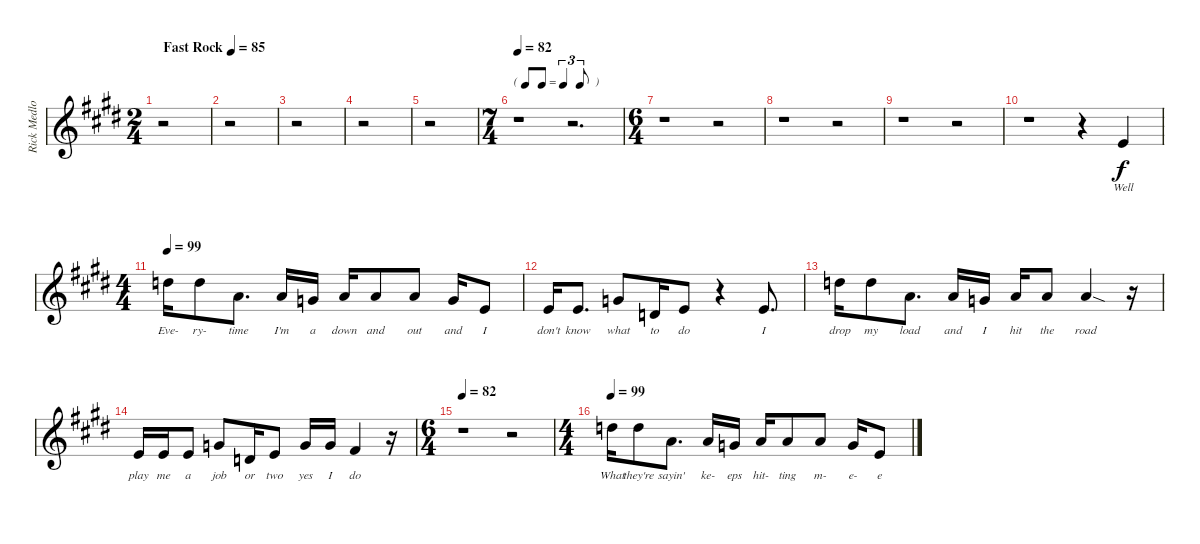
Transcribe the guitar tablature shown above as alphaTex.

\track ("Rick Medlocke Vocals" "Rick Medlo") {instrument violin}
\staff {score}
\tuning (E4 B3 G3 D3 A2 E2) {hide}
\ts (2 4)
\tempo (85 "Fast Rock")
\clef g2
\ks e
r.2{dy f instrument violin} |
r.2 |
r.2 |
r.2 |
r.2 |
\ts (7 4)
\tf triplet8th
\tempo 82
r.1 r.2{d} |
\ts (6 4)
r.1 r.2 |
r.1 r.2 |
r.1 r.2 |
r.1 r.4 9.3.4{lyrics (0 "Well") lyrics (1 "") lyrics (2 "") lyrics (3 "") lyrics (4 "")} |
\ts (4 4)
\tempo 100
\tempo 99
10.1.16{lyrics (0 "Eve-") lyrics (1 "") lyrics (2 "") lyrics (3 "") lyrics (4 "")} 10.1.8{lyrics (0 "ry-") lyrics (1 "") lyrics (2 "") lyrics (3 "") lyrics (4 "")} 10.2.8{d lyrics (0 "time") lyrics (1 "") lyrics (2 "") lyrics (3 "") lyrics (4 "")} 10.2.16{lyrics (0 "I'm") lyrics (1 "") lyrics (2 "") lyrics (3 "") lyrics (4 "")} 8.2.16{lyrics (0 "a") lyrics (1 "") lyrics (2 "") lyrics (3 "") lyrics (4 "")} 10.2.16{lyrics (0 "down") lyrics (1 "") lyrics (2 "") lyrics (3 "") lyrics (4 "")} 10.2.8{lyrics (0 "and") lyrics (1 "") lyrics (2 "") lyrics (3 "") lyrics (4 "")} 10.2.8{lyrics (0 "out") lyrics (1 "") lyrics (2 "") lyrics (3 "") lyrics (4 "")} 8.2.16{lyrics (0 "and") lyrics (1 "") lyrics (2 "") lyrics (3 "") lyrics (4 "")} 9.3.8{lyrics (0 "I") lyrics (1 "") lyrics (2 "") lyrics (3 "") lyrics (4 "")} |
9.3.16{lyrics (0 "don't") lyrics (1 "") lyrics (2 "") lyrics (3 "") lyrics (4 "")} 9.3.8{d lyrics (0 "know") lyrics (1 "") lyrics (2 "") lyrics (3 "") lyrics (4 "")} 8.2.8{lyrics (0 "what") lyrics (1 "") lyrics (2 "") lyrics (3 "") lyrics (4 "")} 7.3.16{lyrics (0 "to") lyrics (1 "") lyrics (2 "") lyrics (3 "") lyrics (4 "")} 9.3.8{lyrics (0 "do") lyrics (1 "") lyrics (2 "") lyrics (3 "") lyrics (4 "")} r.4 9.3.8{d lyrics (0 "I") lyrics (1 "") lyrics (2 "") lyrics (3 "") lyrics (4 "")} |
10.1.16{lyrics (0 "drop") lyrics (1 "") lyrics (2 "") lyrics (3 "") lyrics (4 "")} 10.1.8{lyrics (0 "my") lyrics (1 "") lyrics (2 "") lyrics (3 "") lyrics (4 "")} 10.2.8{d lyrics (0 "load") lyrics (1 "") lyrics (2 "") lyrics (3 "") lyrics (4 "")} 10.2.16{lyrics (0 "and") lyrics (1 "") lyrics (2 "") lyrics (3 "") lyrics (4 "")} 8.2.16{lyrics (0 "I") lyrics (1 "") lyrics (2 "") lyrics (3 "") lyrics (4 "")} 10.2.16{lyrics (0 "hit") lyrics (1 "") lyrics (2 "") lyrics (3 "") lyrics (4 "")} 10.2.8{lyrics (0 "the") lyrics (1 "") lyrics (2 "") lyrics (3 "") lyrics (4 "")} 10.2{sod}.4{lyrics (0 "road") lyrics (1 "") lyrics (2 "") lyrics (3 "") lyrics (4 "")} r.16 |
9.3.16{lyrics (0 "play") lyrics (1 "") lyrics (2 "") lyrics (3 "") lyrics (4 "")} 9.3.16{lyrics (0 "me") lyrics (1 "") lyrics (2 "") lyrics (3 "") lyrics (4 "")} 9.3.8{lyrics (0 "a") lyrics (1 "") lyrics (2 "") lyrics (3 "") lyrics (4 "")} 8.2.8{lyrics (0 "job") lyrics (1 "") lyrics (2 "") lyrics (3 "") lyrics (4 "")} 7.3.16{lyrics (0 "or") lyrics (1 "") lyrics (2 "") lyrics (3 "") lyrics (4 "")} 9.3.8{lyrics (0 "two") lyrics (1 "") lyrics (2 "") lyrics (3 "") lyrics (4 "")} 8.2.16{lyrics (0 "yes") lyrics (1 "") lyrics (2 "") lyrics (3 "") lyrics (4 "")} 8.2.16{lyrics (0 "I") lyrics (1 "") lyrics (2 "") lyrics (3 "") lyrics (4 "")} 7.2.4{lyrics (0 "do") lyrics (1 "") lyrics (2 "") lyrics (3 "") lyrics (4 "")} r.16 |
\ts (6 4)
\tempo 82
r.1 r.2 |
\ts (4 4)
\tempo 100
\tempo 99
10.1.16{lyrics (0 "What") lyrics (1 "") lyrics (2 "") lyrics (3 "") lyrics (4 "")} 10.1.8{lyrics (0 "they're") lyrics (1 "") lyrics (2 "") lyrics (3 "") lyrics (4 "")} 10.2.8{d lyrics (0 "sayin'") lyrics (1 "") lyrics (2 "") lyrics (3 "") lyrics (4 "")} 10.2.16{lyrics (0 "ke-") lyrics (1 "") lyrics (2 "") lyrics (3 "") lyrics (4 "")} 8.2.16{lyrics (0 "eps") lyrics (1 "") lyrics (2 "") lyrics (3 "") lyrics (4 "")} 10.2.16{lyrics (0 "hit-") lyrics (1 "") lyrics (2 "") lyrics (3 "") lyrics (4 "")} 10.2.8{lyrics (0 "ting") lyrics (1 "") lyrics (2 "") lyrics (3 "") lyrics (4 "")} 10.2.8{lyrics (0 "m-") lyrics (1 "") lyrics (2 "") lyrics (3 "") lyrics (4 "")} 8.2.16{lyrics (0 "e-") lyrics (1 "") lyrics (2 "") lyrics (3 "") lyrics (4 "")} 9.3.8{lyrics (0 "e") lyrics (1 "") lyrics (2 "") lyrics (3 "") lyrics (4 "")}
